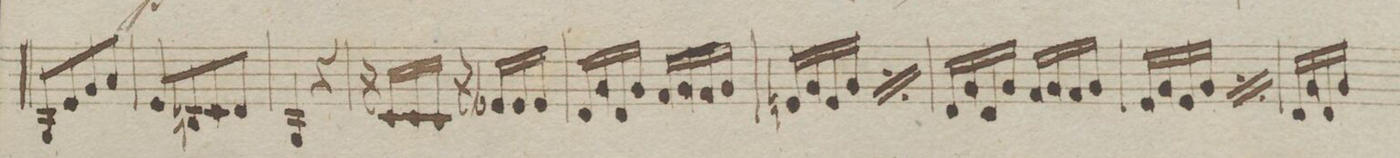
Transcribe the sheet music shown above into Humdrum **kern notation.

**kern	**dynam
*I"Violin 2do	*
*clefG2	*
*k[b-]	*
*M2/4	*
8G/L	.
8e/	.
8g/	.
8a/J	.
=55	=55
8e/L	.
8Bn/	.
8c/	.
8d/J	.
=56	=56
4G/	.
4r	.
=57	=57
16r	.
16c/LL	.
16c/	.
16c/JJ	.
16r	.
16e-X/LL	.
16e-/	.
16e-/JJ	.
=58	=58
16d/LL	.
16g/	.
16d/	.
16g/JJ	.
16f/LL	.
16g/	.
16f/	.
16g/JJ	.
=59	=59
16en/LL	.
16g/	.
16e/	.
16g/JJ	.
*rep	*
16e/LL	.
16g/	.
16e/	.
16g/JJ	.
*Xrep	*
=60	=60
16d/LL	.
16g/	.
16d/	.
16g/JJ	.
16f/LL	.
16g/	.
16f/	.
16g/JJ	.
=61	=61
16e/LL	.
16g/	.
16e/	.
16g/JJ	.
*rep	*
16e/LL	.
16g/	.
16e/	.
16g/JJ	.
*Xrep	*
=62	=62
16d/LL	.
16g/	.
16d/	.
16g/JJ	.
*-	*-
